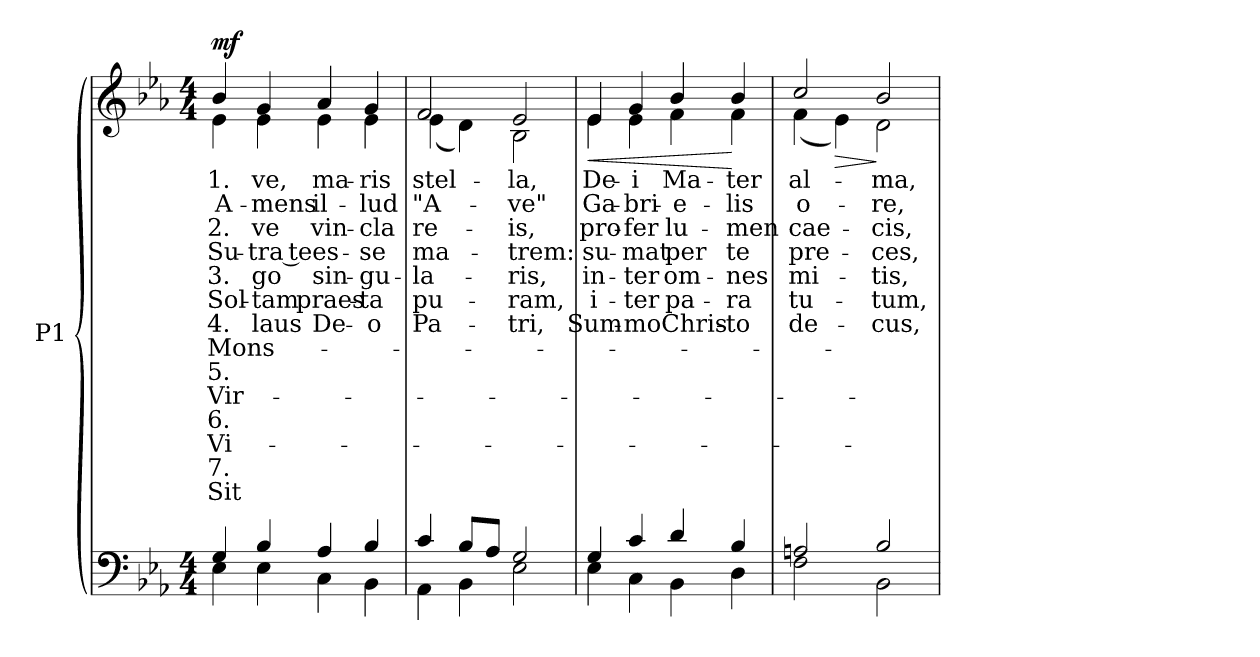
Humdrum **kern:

**kern	**kern	**text	**text	**text	**text	**text	**text	**text	**text	**text	**text	**text	**text	**text	**text	**dynam
*part1	*part1	*part1	*part1	*part1	*part1	*part1	*part1	*part1	*part1	*part1	*part1	*part1	*part1	*part1	*part1	*part1
*staff2	*staff1	*staff1	*staff1	*staff1	*staff1	*staff1	*staff1	*staff1	*staff1	*staff1	*staff1	*staff1	*staff1	*staff1	*staff1	*staff1/2
*I"P1	*	*	*	*	*	*	*	*	*	*	*	*	*	*	*	*
!!LO:PB:g=z
*clefF4	*clefG2	*	*	*	*	*	*	*	*	*	*	*	*	*	*	*
*k[b-e-a-]	*k[b-e-a-]	*	*	*	*	*	*	*	*	*	*	*	*	*	*	*
*E-:	*E-:	*	*	*	*	*	*	*	*	*	*	*	*	*	*	*
*M4/4	*M4/4	*	*	*	*	*	*	*	*	*	*	*	*	*	*	*
*MM100	*MM100	*	*	*	*	*	*	*	*	*	*	*	*	*	*	*
=1	=1	=1	=1	=1	=1	=1	=1	=1	=1	=1	=1	=1	=1	=1	=1	=1
*^	*	*	*	*	*	*	*	*	*	*	*	*	*	*	*	*
!	!	!LO:TX:a:B:t=Moderato	!	!	!	!	!	!	!	!	!	!	!	!	!	!	!
!	!	!	!LO:LY:b:color=#000000	!LO:LY:b:color=#000000	!LO:LY:b:color=#000000	!LO:LY:b:color=#000000	!LO:LY:b:color=#000000	!LO:LY:b:color=#000000	!LO:LY:b:color=#000000	!LO:LY:b:color=#000000	!LO:LY:b:color=#000000	!LO:LY:b:color=#000000	!LO:LY:b:color=#000000	!LO:LY:b:color=#000000	!LO:LY:b:color=#000000	!LO:LY:b:color=#000000	!
*	*	*^	*	*	*	*	*	*	*	*	*	*	*	*	*	*	*
4Gi/	4E-i\	4b-i/	4e-i\	1.	A-	2.	Su-	3.	Sol-	4.	Mons-	5.	Vir-	6.	Vi-	7.	Sit	mf
!	!	!	!	!LO:LY:b:color=#000000	!LO:LY:b:color=#000000	!LO:LY:b:color=#000000	!LO:LY:b:color=#000000	!LO:LY:b:color=#000000	!LO:LY:b:color=#000000	!LO:LY:b:color=#000000	!	!	!	!	!	!	!	!
4B-i/	4E-i\	4gi/	4e-i\	-ve,	-mens	-ve	-tra te	-go	-tam	laus	.	.	.	.	.	.	.	.
!	!	!	!	!LO:LY:b:color=#000000	!LO:LY:b:color=#000000	!LO:LY:b:color=#000000	!LO:LY:b:color=#000000	!LO:LY:b:color=#000000	!LO:LY:b:color=#000000	!LO:LY:b:color=#000000	!	!	!	!	!	!	!	!
4A-i/	4Ci\	4a-i/	4e-i\	ma-	il-	vin-	es-	sin-	praes-	-De-	.	.	.	.	.	.	.	.
!	!	!	!	!LO:LY:b:color=#000000	!LO:LY:b:color=#000000	!LO:LY:b:color=#000000	!LO:LY:b:color=#000000	!LO:LY:b:color=#000000	!LO:LY:b:color=#000000	!LO:LY:b:color=#000000	!	!	!	!	!	!	!	!
4B-i/	4BB-i\	4gi/	4e-i\	-ris	-lud	-cla	-se	-gu-	ta	-o	.	.	.	.	.	.	.	.
=2	=2	=2	=2	=2	=2	=2	=2	=2	=2	=2	=2	=2	=2	=2	=2	=2	=2	=2
!	!	!	!	!LO:LY:b:color=#000000	!LO:LY:b:color=#000000	!LO:LY:b:color=#000000	!LO:LY:b:color=#000000	!LO:LY:b:color=#000000	!LO:LY:b:color=#000000	!LO:LY:b:color=#000000	!	!	!	!	!	!	!	!
4ci/	4AA-i\	2fi/	(4e-i\	stel-	"A-	re-	ma-	-la-	-pu-	Pa-	.	.	.	.	.	.	.	.
8B-i/L	4BB-i\	.	4di\)	.	.	.	.	.	.	.	.	.	.	.	.	.	.	.
8A-i/J	.	.	.	.	.	.	.	.	.	.	.	.	.	.	.	.	.	.
!	!	!	!	!LO:LY:b:color=#000000	!LO:LY:b:color=#000000	!LO:LY:b:color=#000000	!LO:LY:b:color=#000000	!LO:LY:b:color=#000000	!LO:LY:b:color=#000000	!LO:LY:b:color=#000000	!	!	!	!	!	!	!	!
2Gi/	2E-i\	2e-i/	2B-i\	-la,	-ve"	-is,	-trem:	-ris,	-ram,	tri,	.	.	.	.	.	.	.	.
=3	=3	=3	=3	=3	=3	=3	=3	=3	=3	=3	=3	=3	=3	=3	=3	=3	=3	=3
!	!	!	!	!LO:LY:b:color=#000000	!LO:LY:b:color=#000000	!LO:LY:b:color=#000000	!LO:LY:b:color=#000000	!LO:LY:b:color=#000000	!LO:LY:b:color=#000000	!LO:LY:b:color=#000000	!	!	!	!	!	!	!	!LO:HP:b
4Gi/	4E-i\	4e-i/	4e-i\	De-	Ga-	pro-	su-	in-	-i-	Sum-	.	.	.	.	.	.	.	<
!	!	!	!	!LO:LY:b:color=#000000	!LO:LY:b:color=#000000	!LO:LY:b:color=#000000	!LO:LY:b:color=#000000	!LO:LY:b:color=#000000	!LO:LY:b:color=#000000	!LO:LY:b:color=#000000	!	!	!	!	!	!	!	!
4ci/	4Ci\	4gi/	4e-i\	-i	-bri-	-fer	-mat	-ter	-ter	mo	.	.	.	.	.	.	.	.
!	!	!	!	!LO:LY:b:color=#000000	!LO:LY:b:color=#000000	!LO:LY:b:color=#000000	!LO:LY:b:color=#000000	!LO:LY:b:color=#000000	!LO:LY:b:color=#000000	!LO:LY:b:color=#000000	!	!	!	!	!	!	!	!
4di/	4BB-i\	4b-i/	4fi\	Ma-	-e-	lu-	per	om-	pa-	-Chris-	.	.	.	.	.	.	.	.
!	!	!	!	!LO:LY:b:color=#000000	!LO:LY:b:color=#000000	!LO:LY:b:color=#000000	!LO:LY:b:color=#000000	!LO:LY:b:color=#000000	!LO:LY:b:color=#000000	!LO:LY:b:color=#000000	!	!	!	!	!	!	!	!
4B-i/	4Di\	4b-i/	4fi\	-ter	-lis	-men	te	-nes	-ra	to	.	.	.	.	.	.	.	[
=4	=4	=4	=4	=4	=4	=4	=4	=4	=4	=4	=4	=4	=4	=4	=4	=4	=4	=4
!	!	!	!	!LO:LY:b:color=#000000	!LO:LY:b:color=#000000	!LO:LY:b:color=#000000	!LO:LY:b:color=#000000	!LO:LY:b:color=#000000	!LO:LY:b:color=#000000	!LO:LY:b:color=#000000	!	!	!	!	!	!	!	!
2Ani/	2Fi\	2cci/	(4fi\	al-	o-	cae-	pre-	mi-	tu-	-de-	.	.	.	.	.	.	.	.
!	!	!	!	!	!	!	!	!	!	!	!	!	!	!	!	!	!	!LO:HP:b
.	.	.	4e-i\)	.	.	.	.	.	.	.	.	.	.	.	.	.	.	>
!	!	!	!	!LO:LY:b:color=#000000	!LO:LY:b:color=#000000	!LO:LY:b:color=#000000	!LO:LY:b:color=#000000	!LO:LY:b:color=#000000	!LO:LY:b:color=#000000	!LO:LY:b:color=#000000	!	!	!	!	!	!	!	!
2B-i/	2BB-i\	2b-i/	2di\	-ma,	-re,	-cis,	-ces,	-tis,	tum,	-cus,	.	.	.	.	.	.	.	]
*v	*v	*	*	*	*	*	*	*	*	*	*	*	*	*	*	*	*	*
*	*v	*v	*	*	*	*	*	*	*	*	*	*	*	*	*	*	*
=	=	=	=	=	=	=	=	=	=	=	=	=	=	=	=	=
*-	*-	*-	*-	*-	*-	*-	*-	*-	*-	*-	*-	*-	*-	*-	*-	*-
